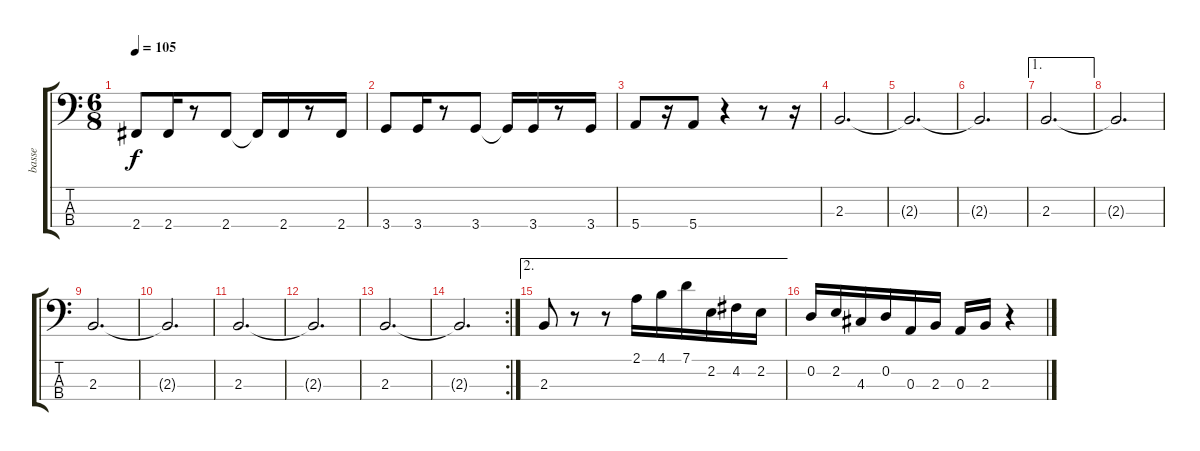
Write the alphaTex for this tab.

\track ("basse" "basse") {instrument electricbassfinger}
\staff {score tabs}
\tuning (G2 D2 A1 E1) {hide}
\ts (6 8)
\tempo 105
\clef f4
\ks c
2.4.8{dy f} 2.4.16 r.8 2.4.8 2.4{t}.16 2.4.16 r.8 2.4.16 |
3.4.8 3.4.16 r.8 3.4.8 3.4{t}.16 3.4.16 r.8 3.4.16 |
5.4.8 r.16 5.4.8 r.4 r.8 r.16 |
2.3.2{d} |
2.3{t}.2{d} |
2.3{t}.2{d} |
\ae 1
2.3.2{d} |
2.3{t}.2{d} |
2.3.2{d} |
2.3{t}.2{d} |
2.3.2{d} |
2.3{t}.2{d} |
2.3.2{d} |
\rc 2
2.3{t}.2{d} |
\ae 2
2.3.8 r.8 r.8 2.1.16 4.1.16 7.1.16 2.2.16 4.2.16 2.2.16 |
0.2.16 2.2.16 4.3.16 0.2.16 0.3.16 2.3.16 0.3.16 2.3.16 r.4
